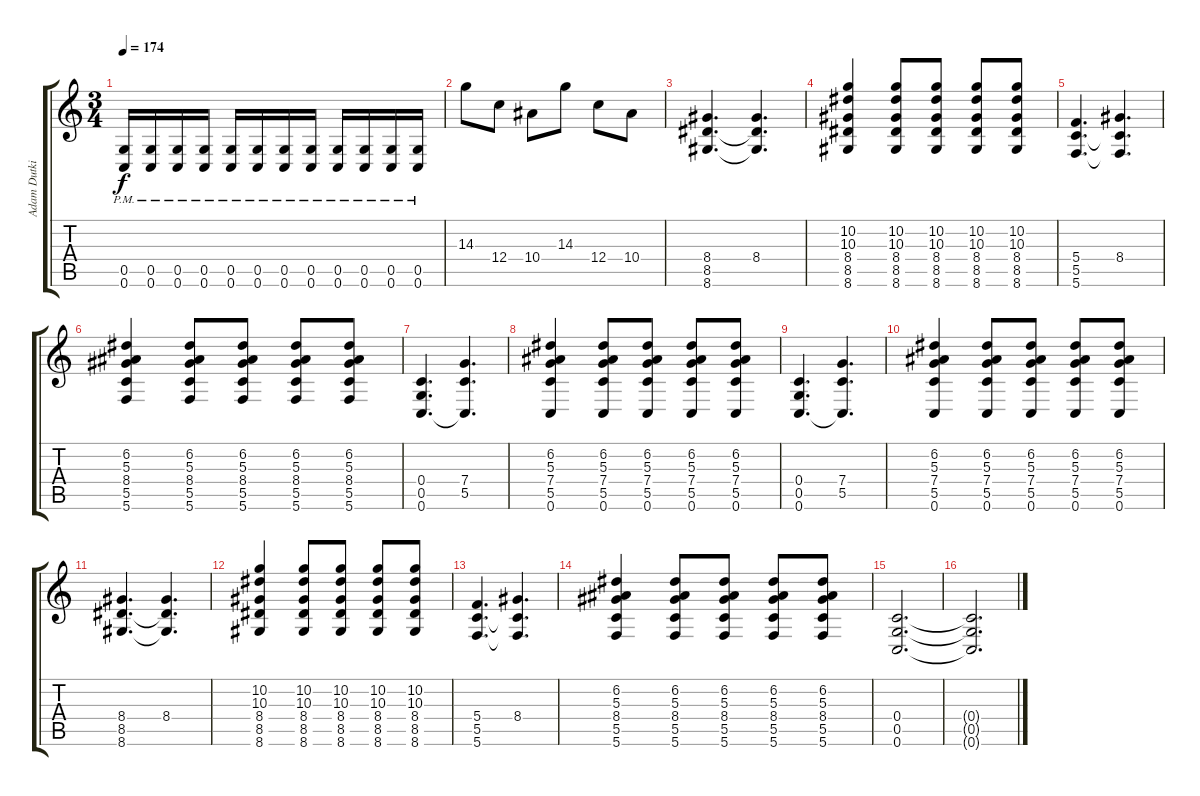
\track ("Adam Dutkiewicz" "Adam Dutki") {instrument distortionguitar}
\staff {score tabs}
\tuning (D4 A3 F3 C3 G2 C2) {hide}
\ts (3 4)
\tempo 174
\clef g2
\ks c
(0.5{pm} 0.6{pm}).16{dy f} (0.5{pm} 0.6{pm}).16 (0.5{pm} 0.6{pm}).16 (0.5{pm} 0.6{pm}).16 (0.5{pm} 0.6{pm}).16 (0.5{pm} 0.6{pm}).16 (0.5{pm} 0.6{pm}).16 (0.5{pm} 0.6{pm}).16 (0.5{pm} 0.6{pm}).16 (0.5{pm} 0.6{pm}).16 (0.5{pm} 0.6{pm}).16 (0.5{pm} 0.6{pm}).16 |
14.3.8 12.4.8 10.4.8 14.3.8 12.4.8 10.4.8 |
(8.4 8.5 8.6).4{d} (8.4 8.5{t} 8.6{t}).4{d} |
(10.2 10.3 8.4 8.5 8.6).4 (10.2 10.3 8.4 8.5 8.6).8 (10.2 10.3 8.4 8.5 8.6).8 (10.2 10.3 8.4 8.5 8.6).8 (10.2 10.3 8.4 8.5 8.6).8 |
(5.4 5.5 5.6).4{d} (8.4 5.5{t} 5.6{t}).4{d} |
(6.2 5.3 8.4 5.5 5.6).4 (6.2 5.3 8.4 5.5 5.6).8 (6.2 5.3 8.4 5.5 5.6).8 (6.2 5.3 8.4 5.5 5.6).8 (6.2 5.3 8.4 5.5 5.6).8 |
(0.4 0.5 0.6).4{d} (7.4 5.5 0.6{t}).4{d} |
(6.2 5.3 7.4 5.5 0.6).4 (6.2 5.3 7.4 5.5 0.6).8 (6.2 5.3 7.4 5.5 0.6).8 (6.2 5.3 7.4 5.5 0.6).8 (6.2 5.3 7.4 5.5 0.6).8 |
(0.4 0.5 0.6).4{d} (7.4 5.5 0.6{t}).4{d} |
(6.2 5.3 7.4 5.5 0.6).4 (6.2 5.3 7.4 5.5 0.6).8 (6.2 5.3 7.4 5.5 0.6).8 (6.2 5.3 7.4 5.5 0.6).8 (6.2 5.3 7.4 5.5 0.6).8 |
(8.4 8.5 8.6).4{d} (8.4 8.5{t} 8.6{t}).4{d} |
(10.2 10.3 8.4 8.5 8.6).4 (10.2 10.3 8.4 8.5 8.6).8 (10.2 10.3 8.4 8.5 8.6).8 (10.2 10.3 8.4 8.5 8.6).8 (10.2 10.3 8.4 8.5 8.6).8 |
(5.4 5.5 5.6).4{d} (8.4 5.5{t} 5.6{t}).4{d} |
(6.2 5.3 8.4 5.5 5.6).4 (6.2 5.3 8.4 5.5 5.6).8 (6.2 5.3 8.4 5.5 5.6).8 (6.2 5.3 8.4 5.5 5.6).8 (6.2 5.3 8.4 5.5 5.6).8 |
(0.4 0.5 0.6).2{d} |
(0.4{t} 0.5{t} 0.6{t}).2{d}
